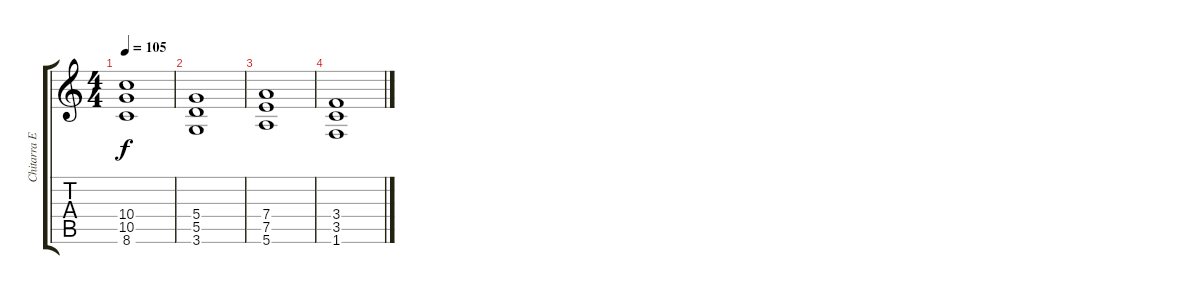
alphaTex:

\track ("Chitarra Elettrica" "Chitarra E") {instrument overdrivenguitar}
\staff {score tabs}
\tuning (E4 B3 G3 D3 A2 E2) {hide}
\ts (4 4)
\tempo 105
\clef g2
\ks c
(10.4 10.5 8.6).1{dy f} |
(5.4 5.5 3.6).1 |
(7.4 7.5 5.6).1 |
(3.4 3.5 1.6).1
